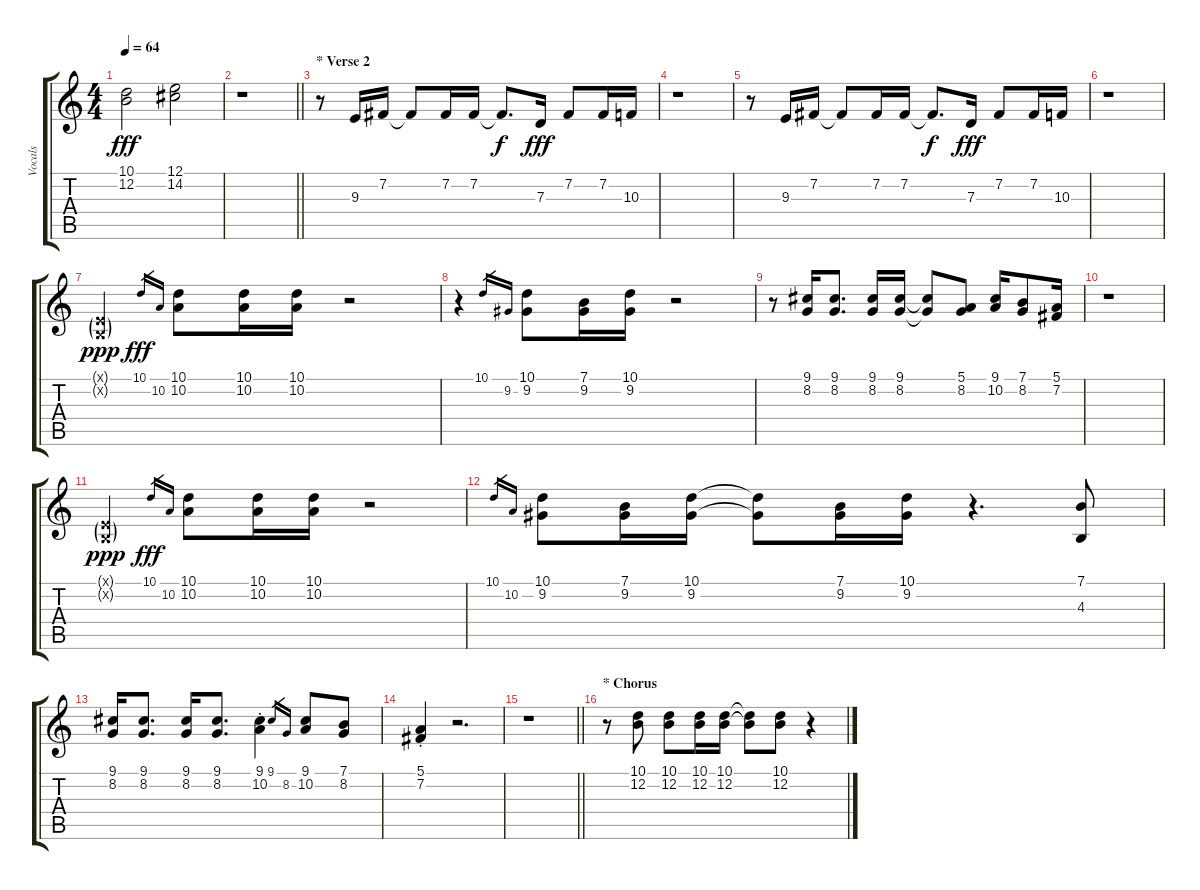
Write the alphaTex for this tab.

\track ("Vocals" "Vocals") {instrument lead2sawtooth}
\staff {score tabs}
\tuning (E4 B3 G3 D3 A2 E2) {hide}
\ts (4 4)
\tempo 64
\clef g2
\ks c
(10.1{t} 12.2{t}).2{dy fff} (12.1 14.2).2 |
\barLineRight lightlight
r.1 |
\section ("" "* Verse 2")
r.8 9.3.16 7.2.16 7.2{t}.8 7.2.16 7.2.16 7.2{t}.8{d dy f} 7.3.16{dy fff} 7.2.8 7.2.16 10.3.16 |
r.1 |
r.8 9.3.16 7.2.16 7.2{t}.8 7.2.16 7.2.16 7.2{t}.8{d dy f} 7.3.16{dy fff} 7.2.8 7.2.16 10.3.16 |
r.1 |
(0.1{g x} 0.2{g x}).4{dy ppp} 10.1.16{gr dy fff} 10.2.16{gr} (10.1 10.2).8 (10.1 10.2).16 (10.1 10.2).16 r.2 |
r.4 10.1.16{gr} 9.2.16{gr} (10.1 9.2).8 (7.1 9.2).16 (10.1 9.2).16 r.2 |
r.8 (9.1 8.2).16 (9.1 8.2).8{d} (9.1 8.2).16 (9.1 8.2).16 (9.1{t} 8.2{t}).8 (5.1 8.2).8 (9.1 10.2).16 (7.1 8.2).8 (5.1 7.2).16 |
r.1 |
(0.1{g x} 0.2{g x}).4{dy ppp} 10.1.16{gr dy fff} 10.2.16{gr} (10.1 10.2).8 (10.1 10.2).16 (10.1 10.2).16 r.2 |
10.1.16{gr} 10.2.16{gr} (10.1 9.2).8 (7.1 9.2).16 (10.1 9.2).16 (10.1{t} 9.2{t}).8 (7.1 9.2).16 (10.1 9.2).16 r.4{d} (7.1 4.3).8 |
(9.1 8.2).16 (9.1 8.2).8{d} (9.1 8.2).16 (9.1 8.2).8{d} (9.1{st} 10.2{st}).4 9.1.16{gr} 8.2.16{gr} (9.1 10.2).8 (7.1 8.2).8 |
(5.1{st} 7.2{st}).4 r.2{d} |
\barLineRight lightlight
r.1 |
\section ("" "* Chorus")
r.8 (10.1 12.2).8 (10.1 12.2).8 (10.1 12.2).16 (10.1 12.2).16 (10.1{t} 12.2{t}).8 (10.1 12.2).8 r.4
